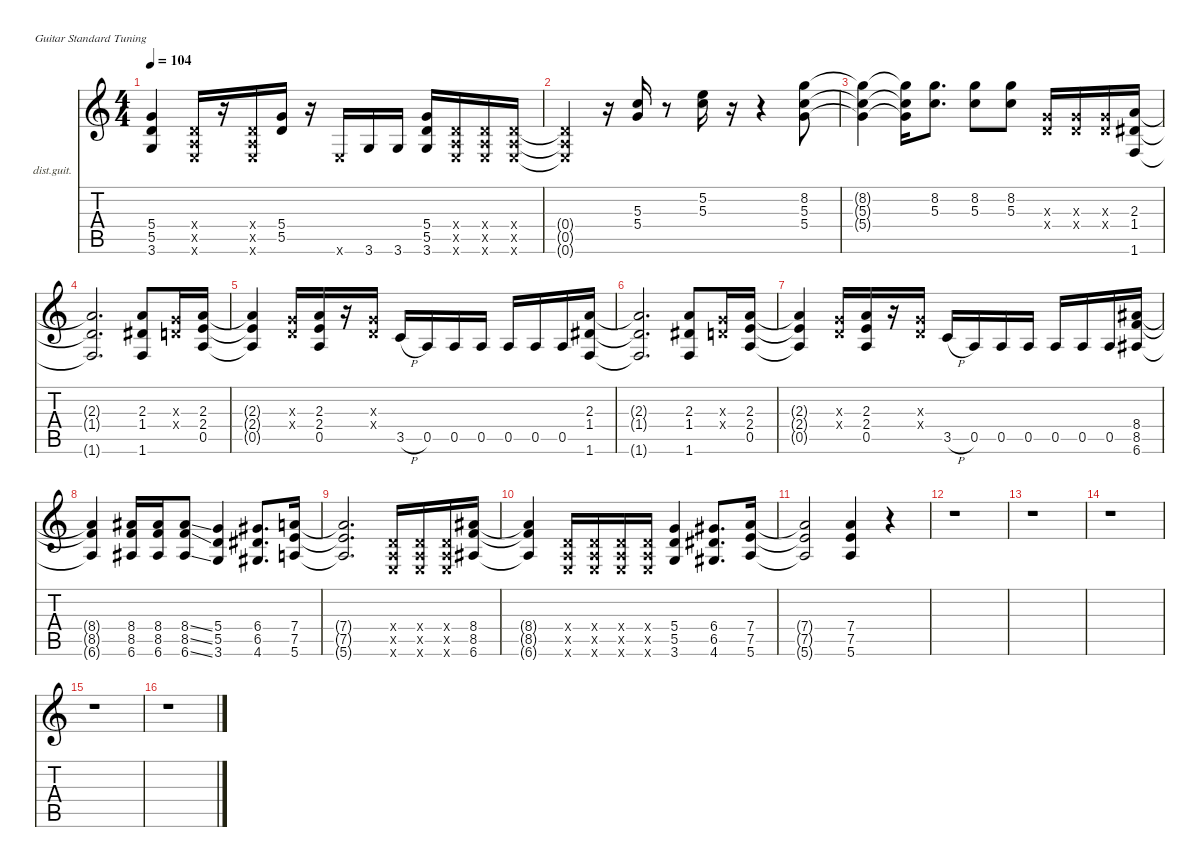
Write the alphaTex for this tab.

\defaultSystemsLayout 4
\hideDynamics
\bracketExtendMode nobrackets
\firstSystemTrackNameOrientation horizontal
\otherSystemsTrackNameOrientation horizontal
\track ("Guitar 3 (Rhythm 2)" "dist.guit.") {instrument distortionguitar}
\staff {score tabs}
\tuning (E4 B3 G3 D3 A2 E2)
\ts (4 4)
\tempo 104
\clef g2
\ks c
(5.4 5.5 3.6).4{dy f} (0.4{x} 0.5{x} 0.6{x}).16 r.16 (0.4{x} 0.5{x} 0.6{x}).16 (5.4 5.5).16 r.16 0.6{x}.16 3.6.16 3.6.16 (5.4 5.5 3.6).16 (0.4{x} 0.5{x} 0.6{x}).16 (0.4{x} 0.5{x} 0.6{x}).16 (0.4{x} 0.5{x} 0.6{x}).16 |
(0.4{x t} 0.5{x t} 0.6{x t}).4 r.16 (5.3 5.4).16 r.8 (5.2 5.3).16 r.16 r.4 (8.2 5.3 5.4).8 |
(8.2{t} 5.3{t} 5.4{t}).4 (8.2{t} 5.3{t} 5.4{t}).16 (8.2 5.3).8{d} (8.2 5.3).8 (8.2 5.3).8 (0.3{x} 0.4{x}).16 (0.3{x} 0.4{x}).16 (0.3{x} 0.4{x}).16 (2.3 1.4{acc #} 1.6).16 |
(2.3{t} 1.4{t acc #} 1.6{t}).2{d} (2.3 1.4{acc #} 1.6).8 (0.3{x} 0.4{x}).16 (2.3 2.4 0.5).16 |
(2.3{t} 2.4{t} 0.5{t}).4 (0.3{x} 0.4{x}).16 (2.3 2.4 0.5).16 r.16 (0.3{x} 0.4{x}).16 3.5{h}.16 0.5.16 0.5.16 0.5.16 0.5.16 0.5.16 0.5.16 (2.3 1.4{acc #} 1.6).16 |
(2.3{t} 1.4{t acc #} 1.6{t}).2{d} (2.3 1.4{acc #} 1.6).8 (0.3{x} 0.4{x}).16 (2.3 2.4 0.5).16 |
(2.3{t} 2.4{t} 0.5{t}).4 (0.3{x} 0.4{x}).16 (2.3 2.4 0.5).16 r.16 (0.3{x} 0.4{x}).16 3.5{h}.16 0.5.16 0.5.16 0.5.16 0.5.16 0.5.16 0.5.16 (8.4{acc #} 8.5 6.6{acc #}).16 |
(8.4{t acc #} 8.5{t} 6.6{t acc #}).4 (8.4{acc #} 8.5 6.6{acc #}).16 (8.4{acc #} 8.5 6.6{acc #}).16 (8.4{ss acc #} 8.5{ss} 6.6{ss acc #}).8 (5.4 5.5 3.6).4 (6.4{acc #} 6.5{acc #} 4.6{acc #}).8{d} (7.4 7.5 5.6).16 |
(7.4{t} 7.5{t} 5.6{t}).2{d} (0.4{x} 0.5{x} 0.6{x}).16 (0.4{x} 0.5{x} 0.6{x}).16 (0.4{x} 0.5{x} 0.6{x}).16 (8.4{acc #} 8.5 6.6{acc #}).16 |
(8.4{t acc #} 8.5{t} 6.6{t acc #}).4 (0.4{x} 0.5{x} 0.6{x}).16 (0.4{x} 0.5{x} 0.6{x}).16 (0.4{x} 0.5{x} 0.6{x}).16 (0.4{x} 0.5{x} 0.6{x}).16 (5.4 5.5 3.6).4 (6.4{acc #} 6.5{acc #} 4.6{acc #}).8{d} (7.4 7.5 5.6).16 |
(7.4{t} 7.5{t} 5.6{t}).2 (7.4 7.5 5.6).4 r.4 |
r.1 |
r.1 |
r.1 |
r.1 |
r.1
